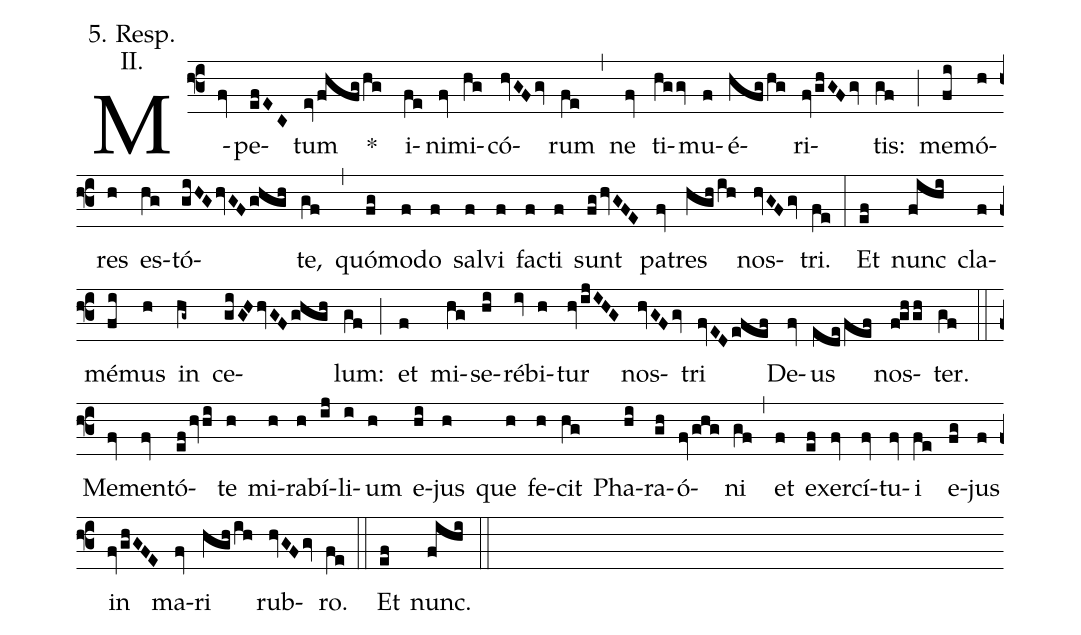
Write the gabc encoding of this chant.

annotation: 5. Resp.;
annotation: II.;
%%
(f3)
M(fv)pe(efEC)tum(evfhfghg) *() i(fe)ni(fv)mi(hg)có(hvGFgv)rum(fe) (,)
ne(fv) ti(hggv)mu(f)é(hfghg)ri(fvghGFgv)tis:(gf) (;)
me(fi)mó(h)res(h) es(hg)tó(giHGhvGFghgh)te,(gf) (,)
quó(fg)mo(f)do(f) sal(f)vi(f) fac(f)ti(f) sunt(fghvGFE) pa(fv)tres(hghih) nos(hvGFgv)tri.(fe) (:)
Et(ef) nunc(fihi) cla(f)mé(fi)mus(h) in(hg~) ce(giGHhvGFghgh)lum:(gf) (;)
et(f) mi(hg)se(hi)ré(iv)bi(h)tur(hvijIHG) nos(hvGFgv)tri(fvEDefef) De(fv)us(edefef) nos(fghgh)ter.(gf) (::)

Me(fv)men(fv)tó(efhvhi)te(h) mi(h)ra(h)bí(ij)li(i)um(h) e(hi)jus(h) que(h) fe(h)cit(hg) Pha(hi)ra(gh)ó(fvghg)ni(gf) (,)
et(f) ex(ef)er(fv)cí(fv)tu(fv)i(fe) e(fg)jus(f) in(fvghGFE) ma(fv)ri(hghih) rub(hvGFgv)ro.(fe) (::)

Et(ef) nunc.(fihi) (::)
